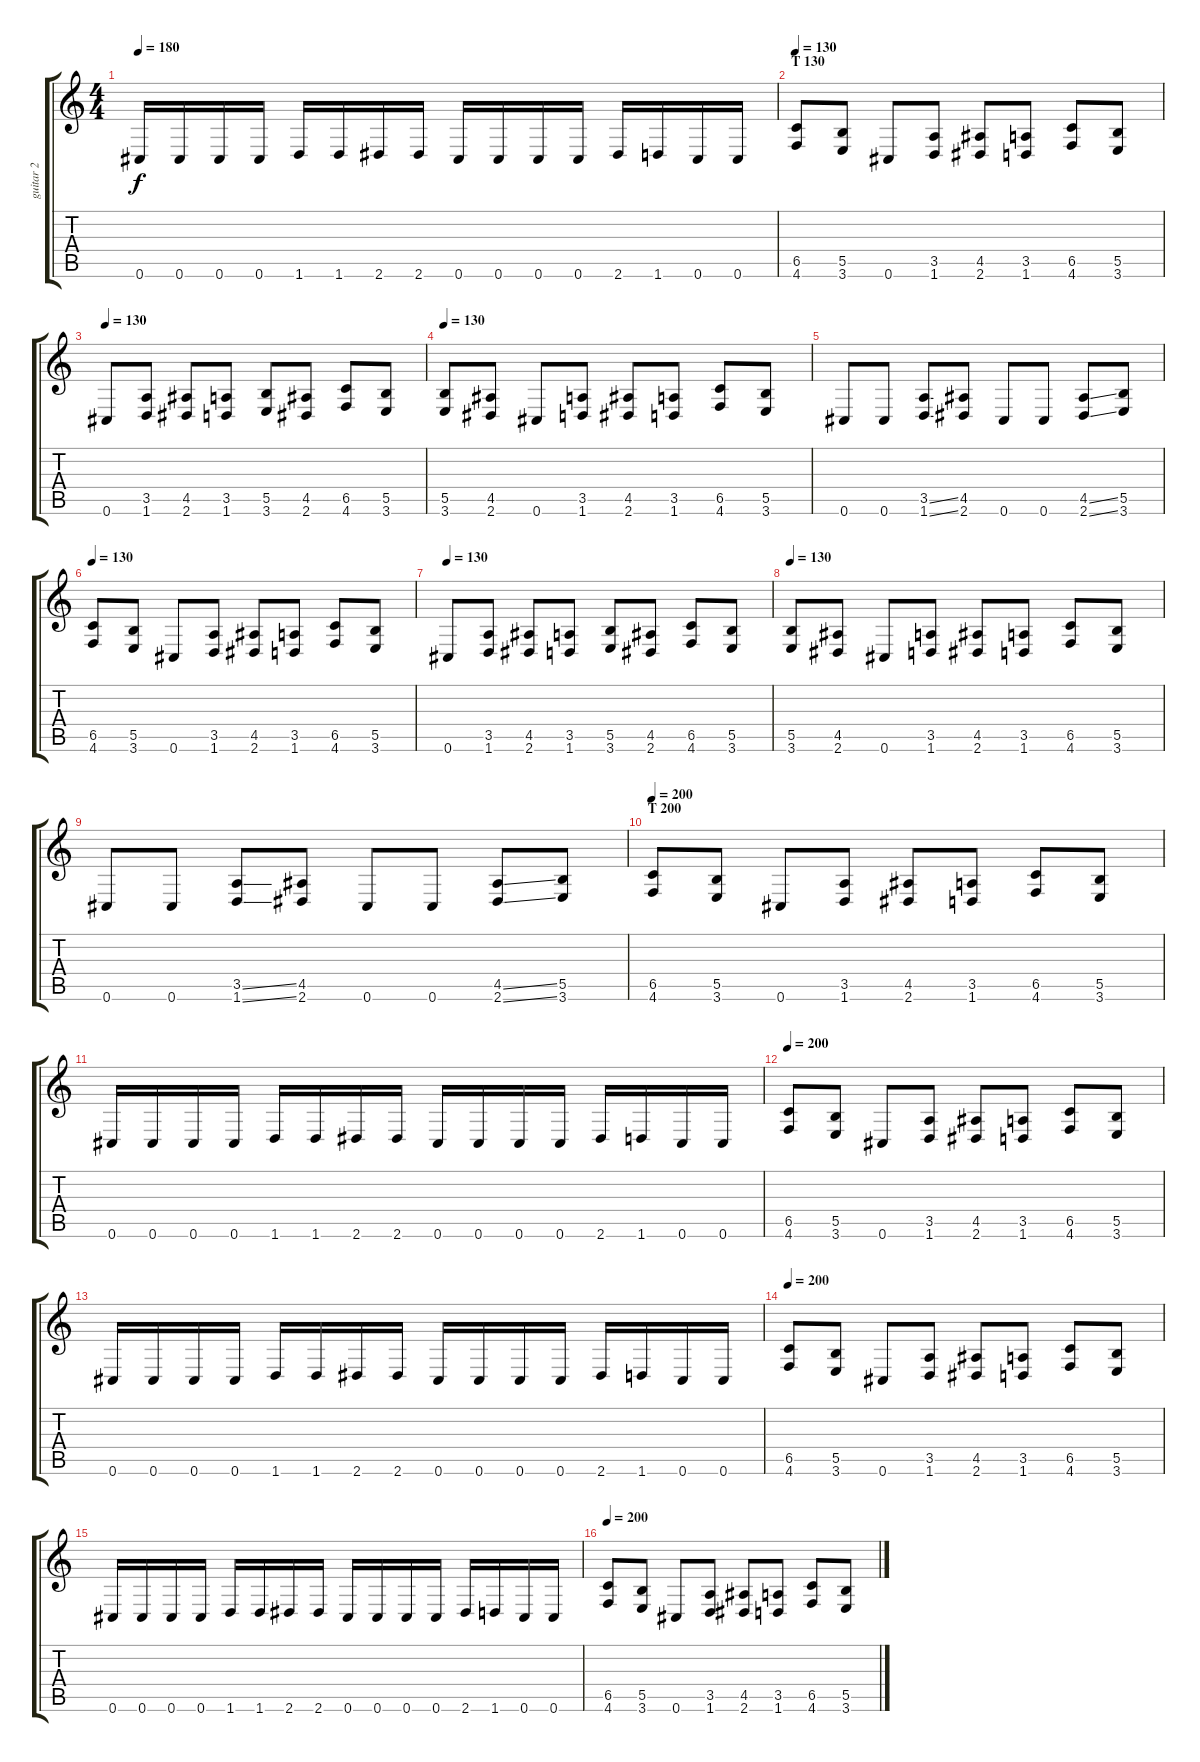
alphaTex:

\track ("guitar 2" "guitar 2") {instrument distortionguitar}
\staff {score tabs}
\tuning (Db4 Ab3 E3 B2 Gb2 Db2) {hide}
\ts (4 4)
\tempo 180
\clef g2
\ks c
0.6.16{dy f} 0.6.16 0.6.16 0.6.16 1.6.16 1.6.16 2.6.16 2.6.16 0.6.16 0.6.16 0.6.16 0.6.16 2.6.16 1.6.16 0.6.16 0.6.16 |
\section ("" "T 130")
\tempo 130
(6.5 4.6).8 (5.5 3.6).8 0.6.8 (3.5 1.6).8 (4.5 2.6).8 (3.5 1.6).8 (6.5 4.6).8 (5.5 3.6).8 |
\tempo 130
0.6.8 (3.5 1.6).8 (4.5 2.6).8 (3.5 1.6).8 (5.5 3.6).8 (4.5 2.6).8 (6.5 4.6).8 (5.5 3.6).8 |
\tempo 130
(5.5 3.6).8 (4.5 2.6).8 0.6.8 (3.5 1.6).8 (4.5 2.6).8 (3.5 1.6).8 (6.5 4.6).8 (5.5 3.6).8 |
0.6.8 0.6.8 (3.5{ss} 1.6{ss}).8 (4.5 2.6).8 0.6.8 0.6.8 (4.5{ss} 2.6{ss}).8 (5.5 3.6).8 |
\tempo 130
(6.5 4.6).8 (5.5 3.6).8 0.6.8 (3.5 1.6).8 (4.5 2.6).8 (3.5 1.6).8 (6.5 4.6).8 (5.5 3.6).8 |
\tempo 130
0.6.8 (3.5 1.6).8 (4.5 2.6).8 (3.5 1.6).8 (5.5 3.6).8 (4.5 2.6).8 (6.5 4.6).8 (5.5 3.6).8 |
\tempo 130
(5.5 3.6).8 (4.5 2.6).8 0.6.8 (3.5 1.6).8 (4.5 2.6).8 (3.5 1.6).8 (6.5 4.6).8 (5.5 3.6).8 |
0.6.8 0.6.8 (3.5{ss} 1.6{ss}).8 (4.5 2.6).8 0.6.8 0.6.8 (4.5{ss} 2.6{ss}).8 (5.5 3.6).8 |
\section ("" "T 200")
\tempo 200
(6.5 4.6).8 (5.5 3.6).8 0.6.8 (3.5 1.6).8 (4.5 2.6).8 (3.5 1.6).8 (6.5 4.6).8 (5.5 3.6).8 |
0.6.16 0.6.16 0.6.16 0.6.16 1.6.16 1.6.16 2.6.16 2.6.16 0.6.16 0.6.16 0.6.16 0.6.16 2.6.16 1.6.16 0.6.16 0.6.16 |
\tempo 200
(6.5 4.6).8 (5.5 3.6).8 0.6.8 (3.5 1.6).8 (4.5 2.6).8 (3.5 1.6).8 (6.5 4.6).8 (5.5 3.6).8 |
0.6.16 0.6.16 0.6.16 0.6.16 1.6.16 1.6.16 2.6.16 2.6.16 0.6.16 0.6.16 0.6.16 0.6.16 2.6.16 1.6.16 0.6.16 0.6.16 |
\tempo 200
(6.5 4.6).8 (5.5 3.6).8 0.6.8 (3.5 1.6).8 (4.5 2.6).8 (3.5 1.6).8 (6.5 4.6).8 (5.5 3.6).8 |
0.6.16 0.6.16 0.6.16 0.6.16 1.6.16 1.6.16 2.6.16 2.6.16 0.6.16 0.6.16 0.6.16 0.6.16 2.6.16 1.6.16 0.6.16 0.6.16 |
\tempo 200
(6.5 4.6).8 (5.5 3.6).8 0.6.8 (3.5 1.6).8 (4.5 2.6).8 (3.5 1.6).8 (6.5 4.6).8 (5.5 3.6).8
